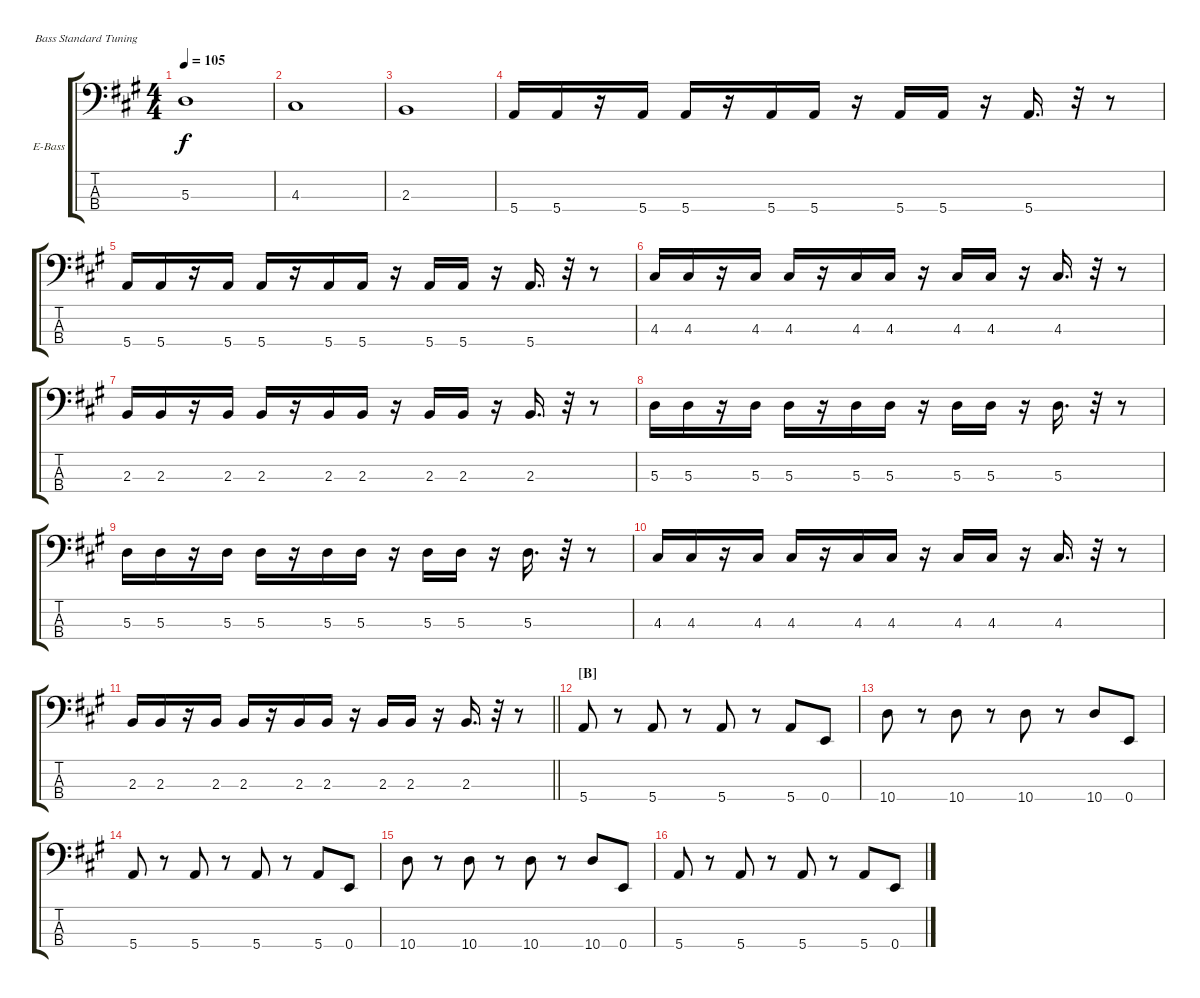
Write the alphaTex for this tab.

\bracketExtendMode groupsimilarinstruments
\firstSystemTrackNameOrientation horizontal
\otherSystemsTrackNameOrientation horizontal
\track ("Nikolai Fraiture" "E-Bass") {instrument electricbasspick}
\staff {score tabs}
\tuning (G2 D2 A1 E1)
\ts (4 4)
\tempo 105
\clef f4
\ks a
5.3{t}.1{dy f} |
4.3.1 |
2.3.1 |
5.4.16 5.4.16 r.16 5.4.16 5.4.16 r.16 5.4.16 5.4.16 r.16 5.4.16 5.4.16 r.16 5.4.16{d} r.32 r.8 |
5.4.16 5.4.16 r.16 5.4.16 5.4.16 r.16 5.4.16 5.4.16 r.16 5.4.16 5.4.16 r.16 5.4.16{d} r.32 r.8 |
4.3.16 4.3.16 r.16 4.3.16 4.3.16 r.16 4.3.16 4.3.16 r.16 4.3.16 4.3.16 r.16 4.3.16{d} r.32 r.8 |
2.3.16 2.3.16 r.16 2.3.16 2.3.16 r.16 2.3.16 2.3.16 r.16 2.3.16 2.3.16 r.16 2.3.16{d} r.32 r.8 |
5.3.16 5.3.16 r.16 5.3.16 5.3.16 r.16 5.3.16 5.3.16 r.16 5.3.16 5.3.16 r.16 5.3.16{d} r.32 r.8 |
5.3.16 5.3.16 r.16 5.3.16 5.3.16 r.16 5.3.16 5.3.16 r.16 5.3.16 5.3.16 r.16 5.3.16{d} r.32 r.8 |
4.3.16 4.3.16 r.16 4.3.16 4.3.16 r.16 4.3.16 4.3.16 r.16 4.3.16 4.3.16 r.16 4.3.16{d} r.32 r.8 |
\barLineRight lightlight
2.3.16 2.3.16 r.16 2.3.16 2.3.16 r.16 2.3.16 2.3.16 r.16 2.3.16 2.3.16 r.16 2.3.16{d} r.32 r.8 |
\section ("B" "")
5.4.8 r.8 5.4.8 r.8 5.4.8 r.8 5.4.8 0.4.8 |
10.4.8 r.8 10.4.8 r.8 10.4.8 r.8 10.4.8 0.4.8 |
5.4.8 r.8 5.4.8 r.8 5.4.8 r.8 5.4.8 0.4.8 |
10.4.8 r.8 10.4.8 r.8 10.4.8 r.8 10.4.8 0.4.8 |
5.4.8 r.8 5.4.8 r.8 5.4.8 r.8 5.4.8 0.4.8
